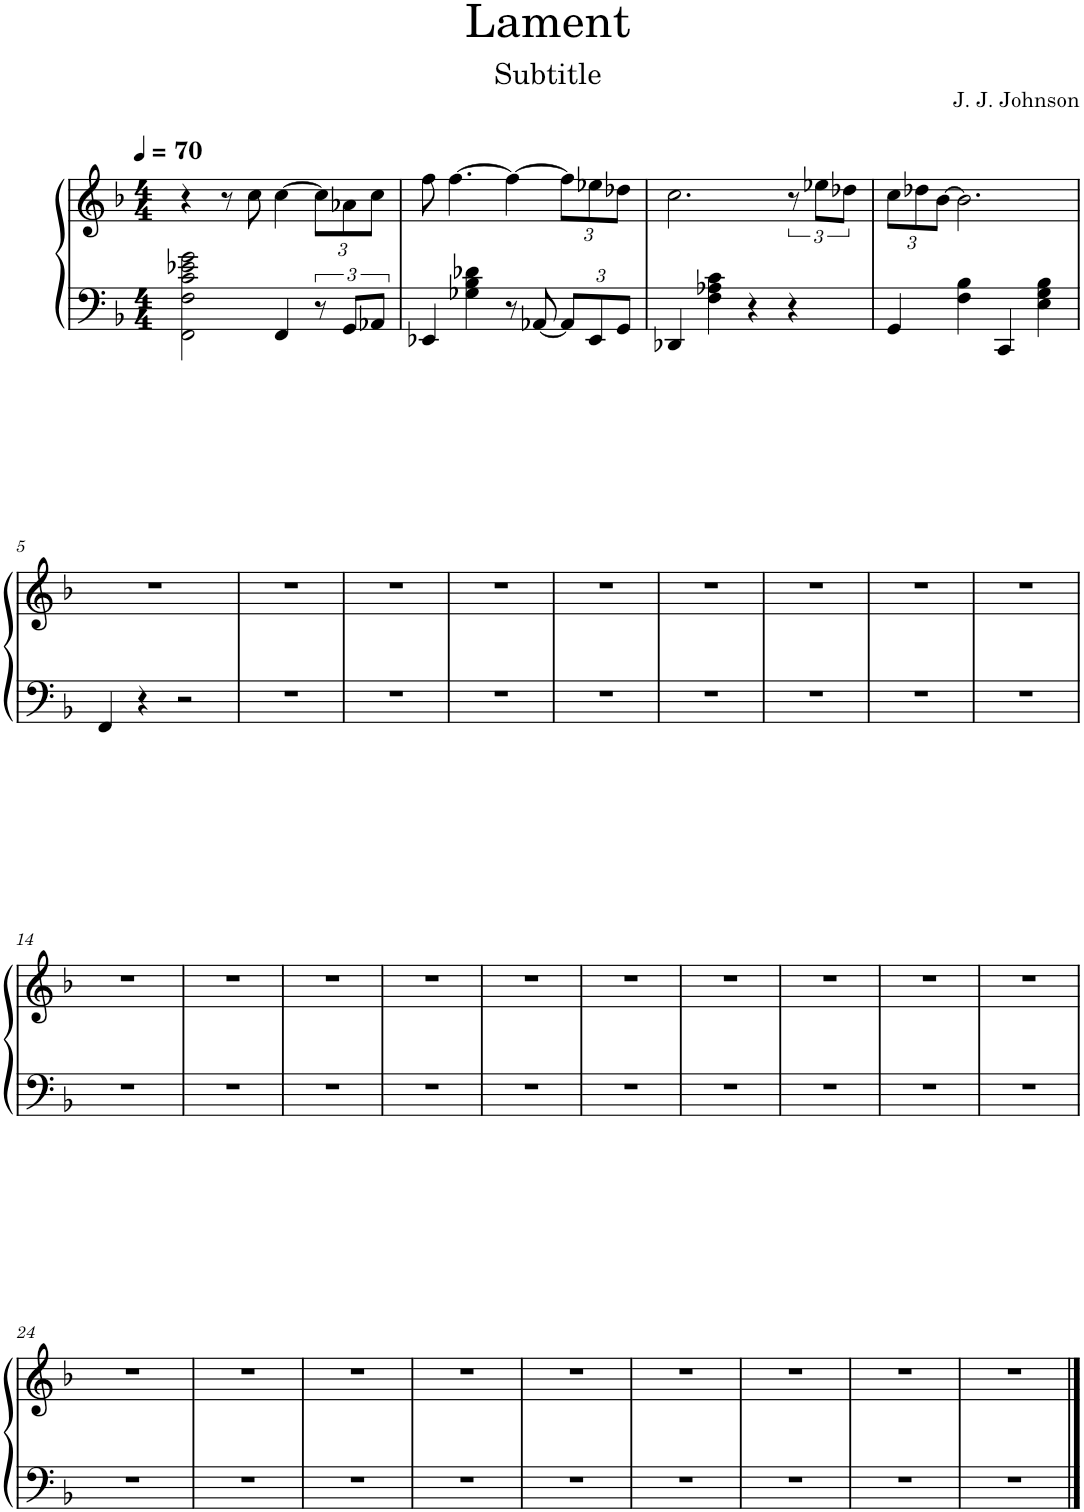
**kern	**kern
*part1	*part1
*staff2	*staff1
*I"Piano	*
*I'Pno.	*
*clefF4	*clefG2
*k[b-]	*k[b-]
*M4/4	*M4/4
*MM70	*MM70
=1	=1
2FF\ 2F\ 2c\ 2e-X\ 2g\	4r
.	8r
.	8cc\
4FF/	[4cc\
*	*Xbrackettup
12r	12cc\L]
12GG/L	12a-X\
12AA-X/J	12cc\J
=2	=2
4EE-X/	8ff\
.	[4.ff\
4G-X\ 4B-\ 4d-X\	.
8r	4ff\_
[8AA-X/	.
*Xbrackettup	*
12AA-/L]	12ff\L]
12EE-/	12ee-X\
12GG/J	12dd-X\J
=3	=3
4DD-X/	2.cc\
4F\ 4A-X\ 4c\	.
4r	.
*	*brackettup
4r	12r
.	12ee-X\L
.	12dd-X\J
=4	=4
*	*Xbrackettup
4GG/	12cc\L
.	12dd-X\
.	[12b-\J
4F\ 4B-\	2.b-\]
4CC/	.
4E\ 4G\ 4B-\	.
!!LO:LB:g=z
=5	=5
4FF/	1r
4r	.
2r	.
=6	=6
1r	1r
=7	=7
1r	1r
=8	=8
1r	1r
=9	=9
1r	1r
=10	=10
1r	1r
=11	=11
1r	1r
=12	=12
1r	1r
=13	=13
1r	1r
!!LO:LB:g=z
=14	=14
1r	1r
=15	=15
1r	1r
=16	=16
1r	1r
=17	=17
1r	1r
=18	=18
1r	1r
=19	=19
1r	1r
=20	=20
1r	1r
=21	=21
1r	1r
=22	=22
1r	1r
=23	=23
1r	1r
!!LO:LB:g=z
=24	=24
1r	1r
=25	=25
1r	1r
=26	=26
1r	1r
=27	=27
1r	1r
=28	=28
1r	1r
=29	=29
1r	1r
=30	=30
1r	1r
=31	=31
1r	1r
=32	=32
1r	1r
==	==
*-	*-
